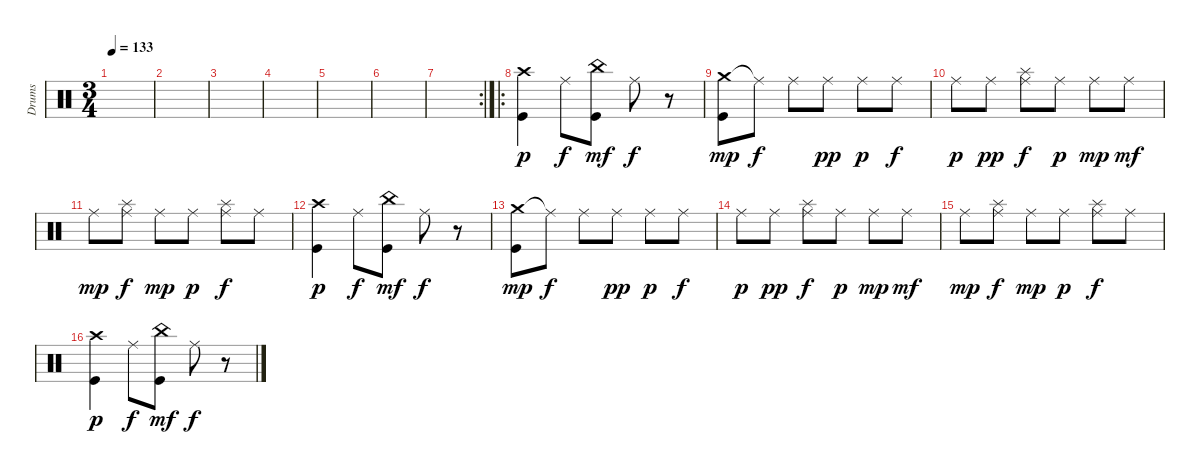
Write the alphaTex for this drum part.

\track ("Drums" "Drums") {instrument percussion}
\staff {score}
\articulation defaults
\ts (3 4)
\tempo 133
\clef neutral
\ks c
|
|
|
|
|
|
\rc 2
|
\ro
("Crash high (hit)" "Kick (hit)").4{dy p} "Ride (middle)".8{dy f} ("China (hit)" "Kick (hit)").8{dy mf} "Ride (middle)".8{dy f} r.8 |
("Crash medium (hit)" "Kick (hit)").8{dy mp} "Ride (middle)"{t}.8{dy f} "Ride (middle)".8 "Ride (middle)".8{dy pp} "Ride (middle)".8{dy p} "Ride (middle)".8{dy f} |
"Ride (middle)".8{dy p} "Ride (middle)".8{dy pp} ("Ride (middle)" "Splash (hit)").8{dy f} "Ride (middle)".8{dy p} "Ride (middle)".8{dy mp} "Ride (middle)".8{dy mf} |
"Ride (middle)".8{dy mp} ("Ride (middle)" "Splash (hit)").8{dy f} "Ride (middle)".8{dy mp} "Ride (middle)".8{dy p} ("Ride (middle)" "Splash (hit)").8{dy f} "Ride (middle)".8 |
("Crash high (hit)" "Kick (hit)").4{dy p} "Ride (middle)".8{dy f} ("China (hit)" "Kick (hit)").8{dy mf} "Ride (middle)".8{dy f} r.8 |
("Crash medium (hit)" "Kick (hit)").8{dy mp} "Ride (middle)"{t}.8{dy f} "Ride (middle)".8 "Ride (middle)".8{dy pp} "Ride (middle)".8{dy p} "Ride (middle)".8{dy f} |
"Ride (middle)".8{dy p} "Ride (middle)".8{dy pp} ("Ride (middle)" "Splash (hit)").8{dy f} "Ride (middle)".8{dy p} "Ride (middle)".8{dy mp} "Ride (middle)".8{dy mf} |
"Ride (middle)".8{dy mp} ("Ride (middle)" "Splash (hit)").8{dy f} "Ride (middle)".8{dy mp} "Ride (middle)".8{dy p} ("Ride (middle)" "Splash (hit)").8{dy f} "Ride (middle)".8 |
("Crash high (hit)" "Kick (hit)").4{dy p} "Ride (middle)".8{dy f} ("China (hit)" "Kick (hit)").8{dy mf} "Ride (middle)".8{dy f} r.8
